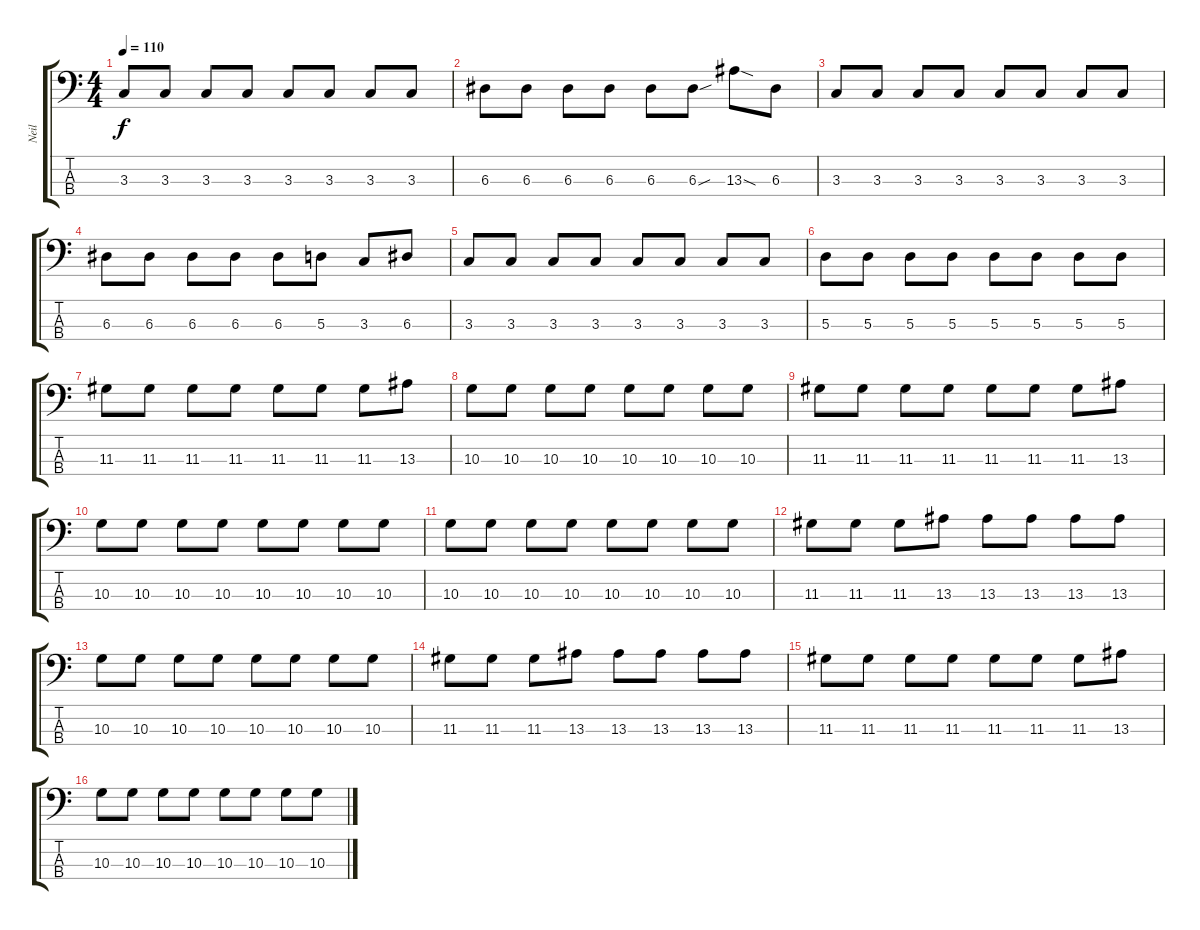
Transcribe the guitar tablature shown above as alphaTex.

\track ("Neil" "Neil") {instrument electricbassfinger}
\staff {score tabs}
\tuning (G2 D2 A1 E1) {hide}
\ts (4 4)
\tempo 110
\clef f4
\ks c
3.3.8{dy f} 3.3.8 3.3.8 3.3.8 3.3.8 3.3.8 3.3.8 3.3.8 |
6.3.8 6.3.8 6.3.8 6.3.8 6.3.8 6.3{sou}.8 13.3{sod}.8 6.3.8 |
3.3.8 3.3.8 3.3.8 3.3.8 3.3.8 3.3.8 3.3.8 3.3.8 |
6.3.8 6.3.8 6.3.8 6.3.8 6.3.8 5.3.8 3.3.8 6.3.8 |
3.3.8 3.3.8 3.3.8 3.3.8 3.3.8 3.3.8 3.3.8 3.3.8 |
5.3.8 5.3.8 5.3.8 5.3.8 5.3.8 5.3.8 5.3.8 5.3.8 |
11.3.8 11.3.8 11.3.8 11.3.8 11.3.8 11.3.8 11.3.8 13.3.8 |
10.3.8 10.3.8 10.3.8 10.3.8 10.3.8 10.3.8 10.3.8 10.3.8 |
11.3.8 11.3.8 11.3.8 11.3.8 11.3.8 11.3.8 11.3.8 13.3.8 |
10.3.8 10.3.8 10.3.8 10.3.8 10.3.8 10.3.8 10.3.8 10.3.8 |
10.3.8 10.3.8 10.3.8 10.3.8 10.3.8 10.3.8 10.3.8 10.3.8 |
11.3.8 11.3.8 11.3.8 13.3.8 13.3.8 13.3.8 13.3.8 13.3.8 |
10.3.8 10.3.8 10.3.8 10.3.8 10.3.8 10.3.8 10.3.8 10.3.8 |
11.3.8 11.3.8 11.3.8 13.3.8 13.3.8 13.3.8 13.3.8 13.3.8 |
11.3.8 11.3.8 11.3.8 11.3.8 11.3.8 11.3.8 11.3.8 13.3.8 |
10.3.8 10.3.8 10.3.8 10.3.8 10.3.8 10.3.8 10.3.8 10.3.8
